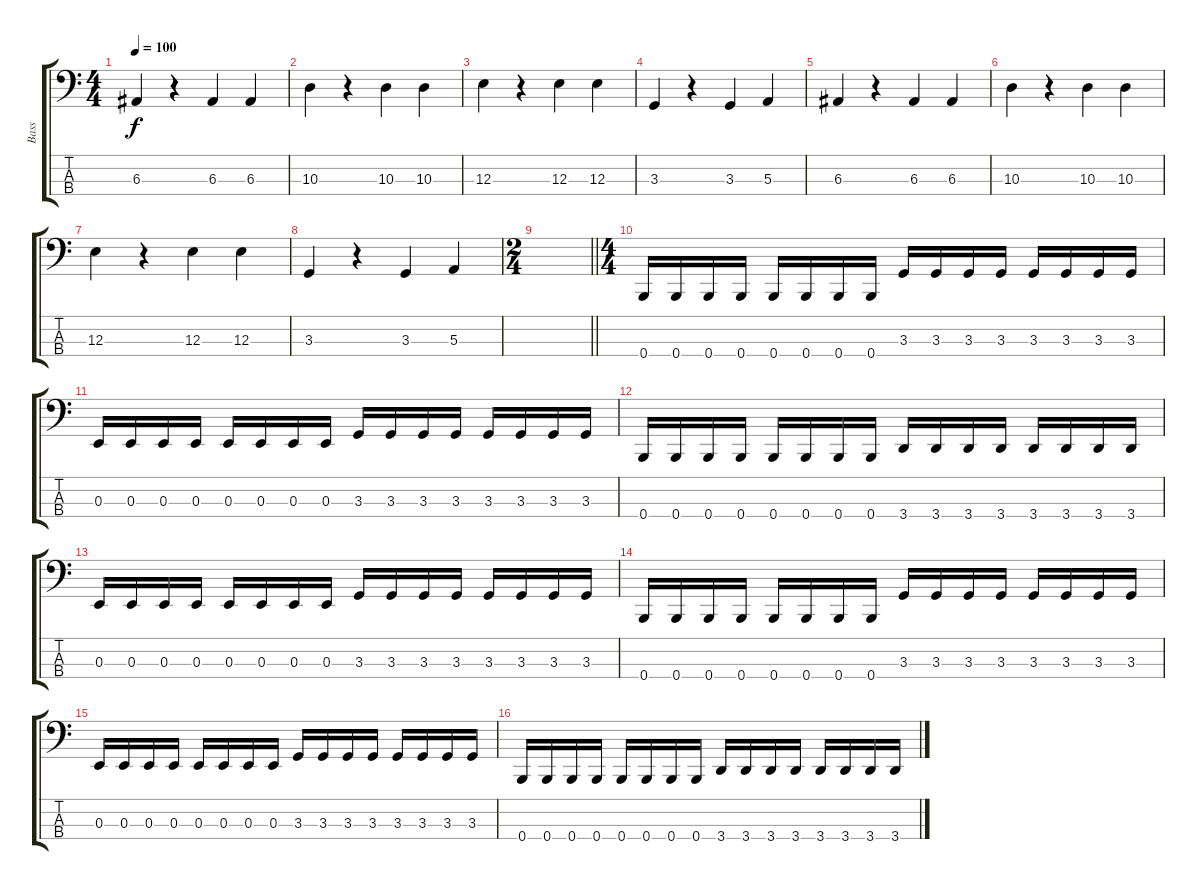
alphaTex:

\track ("Bass" "Bass") {instrument electricbasspick}
\staff {score tabs}
\tuning (D2 A1 E1 B0) {hide}
\ts (4 4)
\tempo 100
\clef f4
\ks c
6.3.4{dy f} r.4 6.3.4 6.3.4 |
10.3.4 r.4 10.3.4 10.3.4 |
12.3.4 r.4 12.3.4 12.3.4 |
3.3.4 r.4 3.3.4 5.3.4 |
6.3.4 r.4 6.3.4 6.3.4 |
10.3.4 r.4 10.3.4 10.3.4 |
12.3.4 r.4 12.3.4 12.3.4 |
3.3.4 r.4 3.3.4 5.3.4 |
\ts (2 4)
\barLineRight lightlight
|
\ts (4 4)
0.4.16 0.4.16 0.4.16 0.4.16 0.4.16 0.4.16 0.4.16 0.4.16 3.3.16 3.3.16 3.3.16 3.3.16 3.3.16 3.3.16 3.3.16 3.3.16 |
0.3.16 0.3.16 0.3.16 0.3.16 0.3.16 0.3.16 0.3.16 0.3.16 3.3.16 3.3.16 3.3.16 3.3.16 3.3.16 3.3.16 3.3.16 3.3.16 |
0.4.16 0.4.16 0.4.16 0.4.16 0.4.16 0.4.16 0.4.16 0.4.16 3.4.16 3.4.16 3.4.16 3.4.16 3.4.16 3.4.16 3.4.16 3.4.16 |
0.3.16 0.3.16 0.3.16 0.3.16 0.3.16 0.3.16 0.3.16 0.3.16 3.3.16 3.3.16 3.3.16 3.3.16 3.3.16 3.3.16 3.3.16 3.3.16 |
0.4.16 0.4.16 0.4.16 0.4.16 0.4.16 0.4.16 0.4.16 0.4.16 3.3.16 3.3.16 3.3.16 3.3.16 3.3.16 3.3.16 3.3.16 3.3.16 |
0.3.16 0.3.16 0.3.16 0.3.16 0.3.16 0.3.16 0.3.16 0.3.16 3.3.16 3.3.16 3.3.16 3.3.16 3.3.16 3.3.16 3.3.16 3.3.16 |
0.4.16 0.4.16 0.4.16 0.4.16 0.4.16 0.4.16 0.4.16 0.4.16 3.4.16 3.4.16 3.4.16 3.4.16 3.4.16 3.4.16 3.4.16 3.4.16
